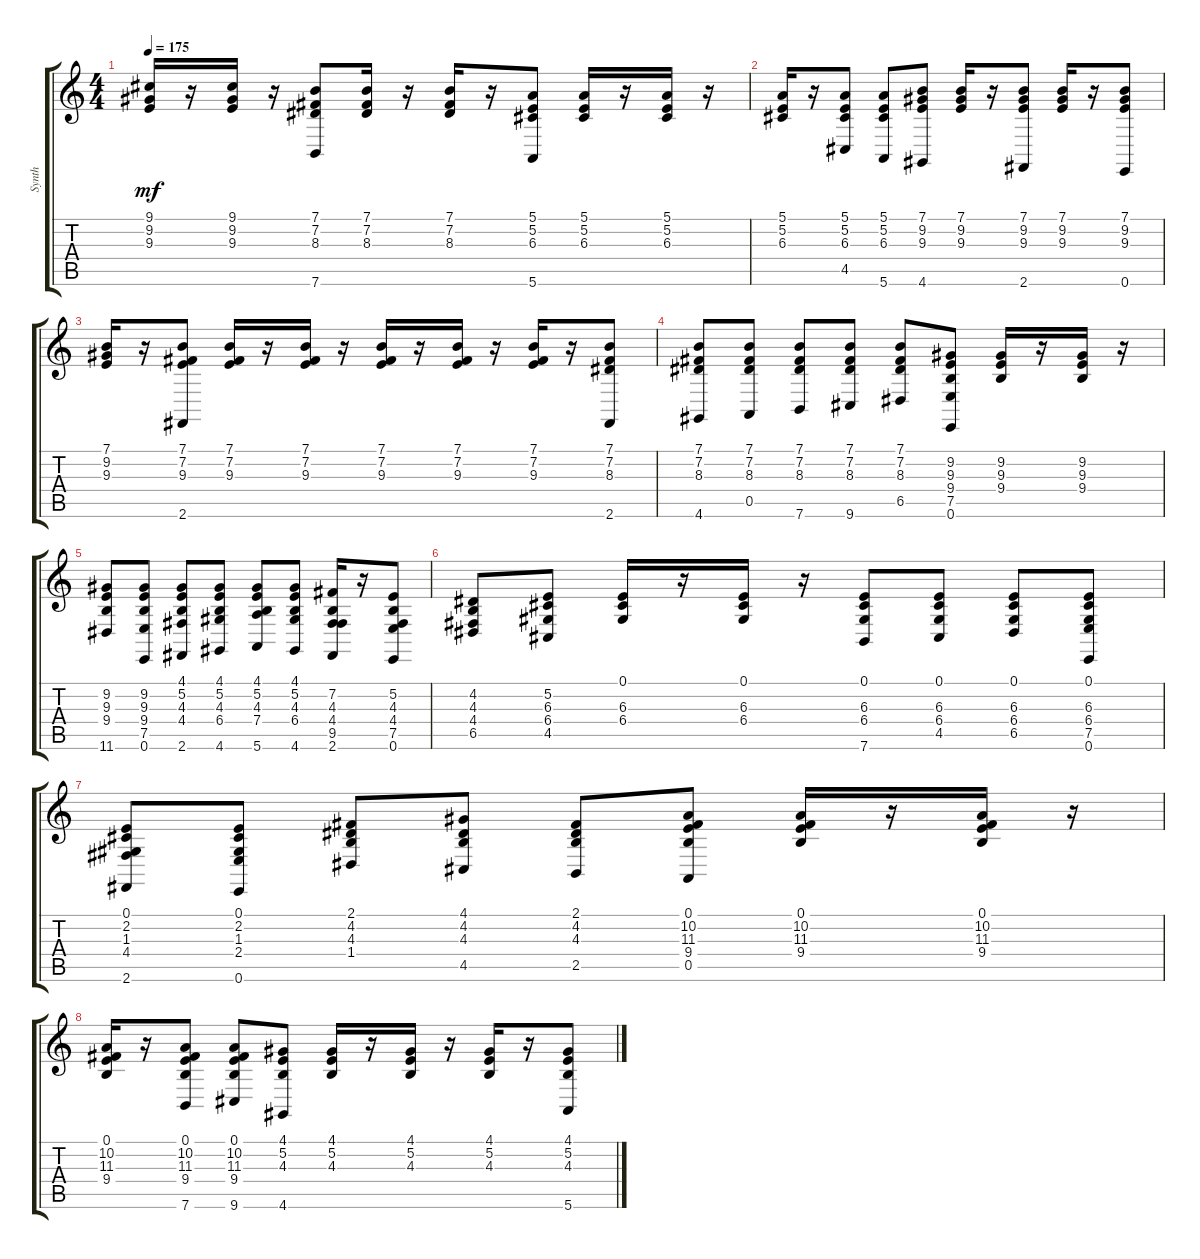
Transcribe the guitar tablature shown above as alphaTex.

\track ("Synth" "Synth") {instrument stringensemble1}
\staff {score tabs}
\tuning (E4 B3 G3 D3 A2 E2) {hide}
\ts (4 4)
\tempo 175
\clef g2
\ks c
(9.1 9.2 9.3).16{dy mf} r.16 (9.1 9.2 9.3).16 r.16 (7.1 7.2 8.3 7.6).8 (7.1 7.2 8.3).16 r.16 (7.1 7.2 8.3).16 r.16 (5.1 5.2 6.3 5.6).8 (5.1 5.2 6.3).16 r.16 (5.1 5.2 6.3).16 r.16 |
(5.1 5.2 6.3).16 r.16 (5.1 5.2 6.3 4.5).8 (5.1 5.2 6.3 5.6).8 (7.1 9.2 9.3 4.6).8 (7.1 9.2 9.3).16 r.16 (7.1 9.2 9.3 2.6).8 (7.1 9.2 9.3).16 r.16 (7.1 9.2 9.3 0.6).8 |
(7.1 9.2 9.3).16 r.16 (7.1 7.2 9.3 2.6).8 (7.1 7.2 9.3).16 r.16 (7.1 7.2 9.3).16 r.16 (7.1 7.2 9.3).16 r.16 (7.1 7.2 9.3).16 r.16 (7.1 7.2 9.3).16 r.16 (7.1 7.2 8.3 2.6).8 |
(7.1 7.2 8.3 4.6).8 (7.1 7.2 8.3 0.5).8 (7.1 7.2 8.3 7.6).8 (7.1 7.2 8.3 9.6).8 (7.1 7.2 8.3 6.5).8 (9.2 9.3 9.4 7.5 0.6).8 (9.2 9.3 9.4).16 r.16 (9.2 9.3 9.4).16 r.16 |
(9.2 9.3 9.4 11.6).8 (9.2 9.3 9.4 7.5 0.6).8 (4.1 5.2 4.3 4.4 2.6).8 (4.1 5.2 4.3 6.4 4.6).8 (4.1 5.2 4.3 7.4 5.6).8 (4.1 5.2 4.3 6.4 4.6).8 (7.2 4.3 4.4 9.5 2.6).16 r.16 (5.2 4.3 4.4 7.5 0.6).8 |
(4.2 4.3 4.4 6.5).8 (5.2 6.3 6.4 4.5).8 (0.1 6.3 6.4).16 r.16 (0.1 6.3 6.4).16 r.16 (0.1 6.3 6.4 7.6).8 (0.1 6.3 6.4 4.5).8 (0.1 6.3 6.4 6.5).8 (0.1 6.3 6.4 7.5 0.6).8 |
(0.1 2.2 1.3 4.4 2.6).8 (0.1 2.2 1.3 2.4 0.6).8 (2.1 4.2 4.3 1.4).8 (4.1 4.2 4.3 4.5).8 (2.1 4.2 4.3 2.5).8 (0.1 10.2 11.3 9.4 0.5).8 (0.1 10.2 11.3 9.4).16 r.16 (0.1 10.2 11.3 9.4).16 r.16 |
(0.1 10.2 11.3 9.4).16 r.16 (0.1 10.2 11.3 9.4 7.6).8 (0.1 10.2 11.3 9.4 9.6).8 (4.1 5.2 4.3 4.6).8 (4.1 5.2 4.3).16 r.16 (4.1 5.2 4.3).16 r.16 (4.1 5.2 4.3).16 r.16 (4.1 5.2 4.3 5.6).8
